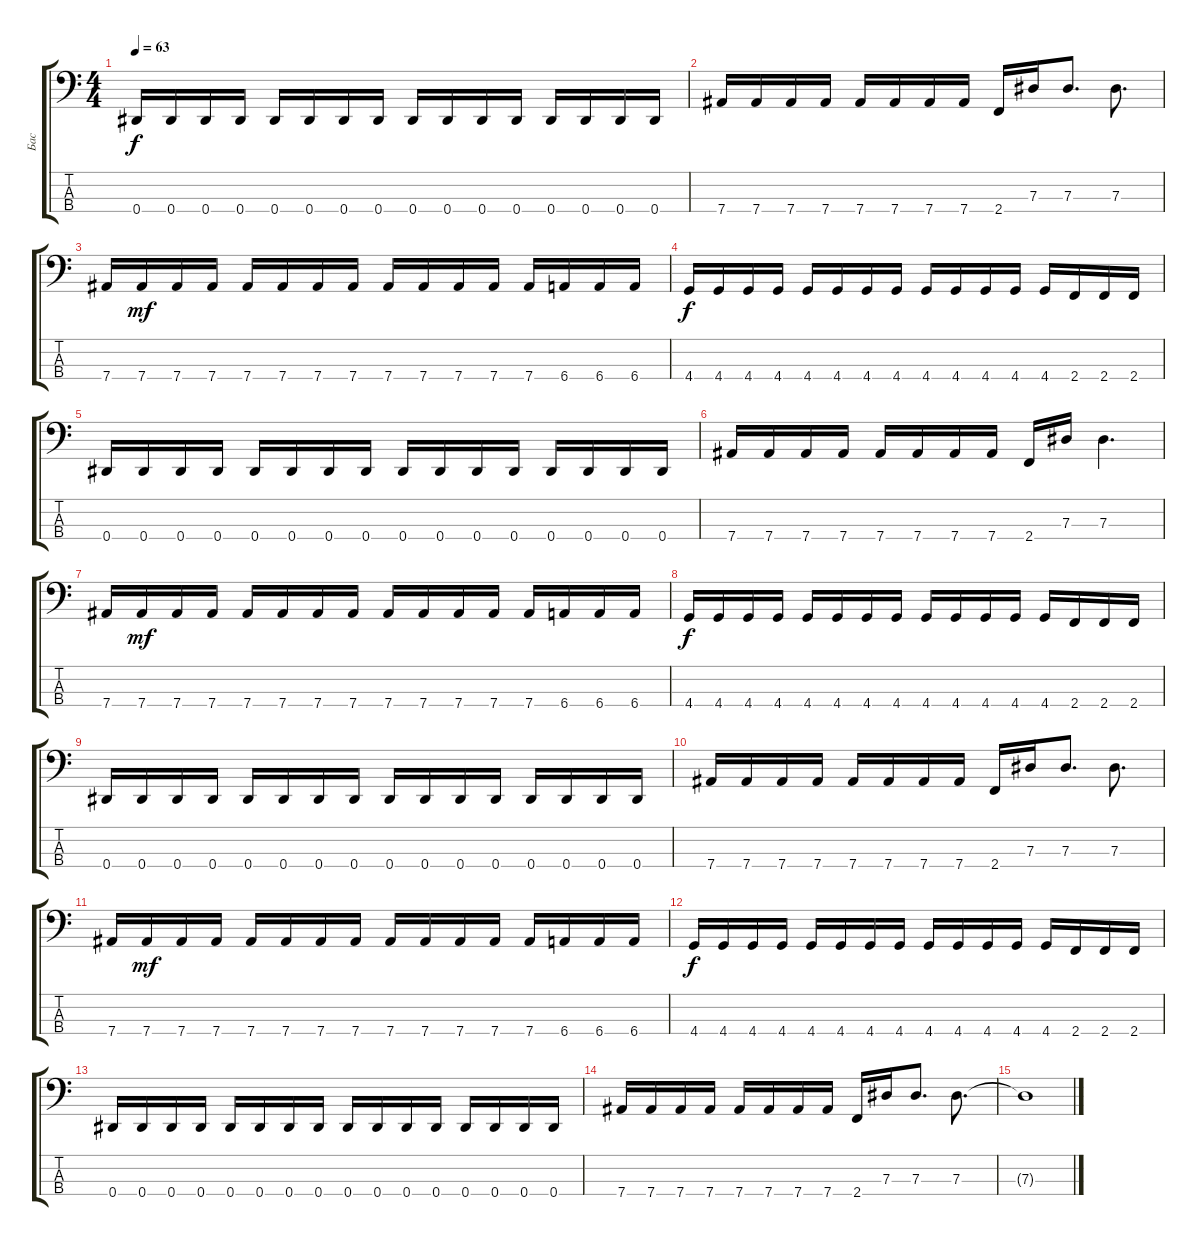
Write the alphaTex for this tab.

\track ("Бас" "Бас") {instrument electricbassfinger}
\staff {score tabs}
\tuning (Gb2 Db2 Ab1 Eb1) {hide}
\ts (4 4)
\tempo 63
\clef f4
\ks c
0.4.16{dy f} 0.4.16 0.4.16 0.4.16 0.4.16 0.4.16 0.4.16 0.4.16 0.4.16 0.4.16 0.4.16 0.4.16 0.4.16 0.4.16 0.4.16 0.4.16 |
7.4.16 7.4.16 7.4.16 7.4.16 7.4.16 7.4.16 7.4.16 7.4.16 2.4.16 7.3.16 7.3.8{d} 7.3.8{d} |
7.4.16 7.4.16{dy mf} 7.4.16 7.4.16 7.4.16 7.4.16 7.4.16 7.4.16 7.4.16 7.4.16 7.4.16 7.4.16 7.4.16 6.4.16 6.4.16 6.4.16 |
4.4.16{dy f} 4.4.16 4.4.16 4.4.16 4.4.16 4.4.16 4.4.16 4.4.16 4.4.16 4.4.16 4.4.16 4.4.16 4.4.16 2.4.16 2.4.16 2.4.16 |
0.4.16 0.4.16 0.4.16 0.4.16 0.4.16 0.4.16 0.4.16 0.4.16 0.4.16 0.4.16 0.4.16 0.4.16 0.4.16 0.4.16 0.4.16 0.4.16 |
7.4.16 7.4.16 7.4.16 7.4.16 7.4.16 7.4.16 7.4.16 7.4.16 2.4.16 7.3.16 7.3.4{d} |
7.4.16 7.4.16{dy mf} 7.4.16 7.4.16 7.4.16 7.4.16 7.4.16 7.4.16 7.4.16 7.4.16 7.4.16 7.4.16 7.4.16 6.4.16 6.4.16 6.4.16 |
4.4.16{dy f} 4.4.16 4.4.16 4.4.16 4.4.16 4.4.16 4.4.16 4.4.16 4.4.16 4.4.16 4.4.16 4.4.16 4.4.16 2.4.16 2.4.16 2.4.16 |
0.4.16 0.4.16 0.4.16 0.4.16 0.4.16 0.4.16 0.4.16 0.4.16 0.4.16 0.4.16 0.4.16 0.4.16 0.4.16 0.4.16 0.4.16 0.4.16 |
7.4.16 7.4.16 7.4.16 7.4.16 7.4.16 7.4.16 7.4.16 7.4.16 2.4.16 7.3.16 7.3.8{d} 7.3.8{d} |
7.4.16 7.4.16{dy mf} 7.4.16 7.4.16 7.4.16 7.4.16 7.4.16 7.4.16 7.4.16 7.4.16 7.4.16 7.4.16 7.4.16 6.4.16 6.4.16 6.4.16 |
4.4.16{dy f} 4.4.16 4.4.16 4.4.16 4.4.16 4.4.16 4.4.16 4.4.16 4.4.16 4.4.16 4.4.16 4.4.16 4.4.16 2.4.16 2.4.16 2.4.16 |
0.4.16 0.4.16 0.4.16 0.4.16 0.4.16 0.4.16 0.4.16 0.4.16 0.4.16 0.4.16 0.4.16 0.4.16 0.4.16 0.4.16 0.4.16 0.4.16 |
7.4.16 7.4.16 7.4.16 7.4.16 7.4.16 7.4.16 7.4.16 7.4.16 2.4.16 7.3.16 7.3.8{d} 7.3.8{d} |
7.3{t}.1
